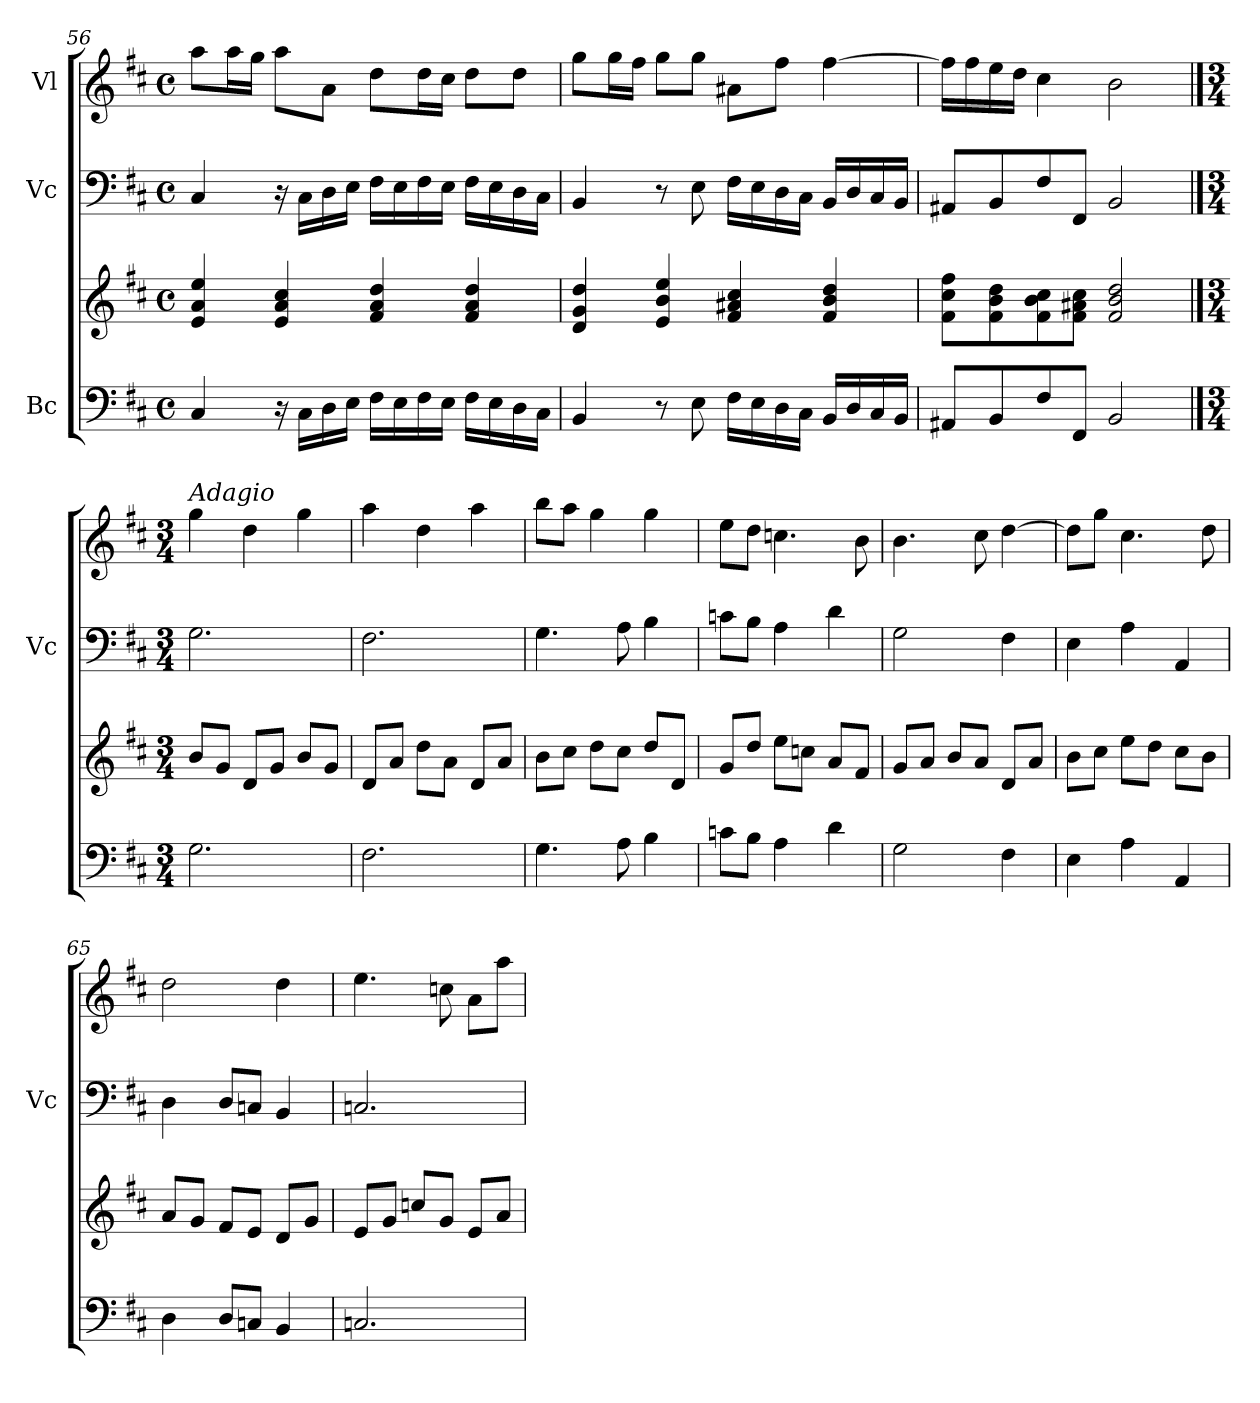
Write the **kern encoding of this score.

**kern	**kern	**kern	**kern
*part3	*part3	*part2	*part1
*staff4	*staff3	*staff2	*staff1
*I"Bc	*	*I"Vc	*I"Vl
*	*	*I'Vc	*
!!LO:PB:g=z
*clefF4	*clefG2	*clefF4	*clefG2
*k[f#c#]	*k[f#c#]	*k[f#c#]	*k[f#c#]
*M4/4	*M4/4	*M4/4	*M4/4
*met(c)	*met(c)	*met(c)	*met(c)
=56	=56	=56	=56
4C#/	4e/ 4a/ 4ee/	4C#/	8aa\L
.	.	.	16aa\L
.	.	.	16gg\JJ
16r	4e/ 4a/ 4cc#/	16r	8aa\L
16C#\LL	.	16C#\LL	.
16D\	.	16D\	8a\J
16E\JJ	.	16E\JJ	.
16F#\LL	4f#/ 4a/ 4dd/	16F#\LL	8dd\L
16E\	.	16E\	.
16F#\	.	16F#\	16dd\L
16E\JJ	.	16E\JJ	16cc#\JJ
16F#\LL	4f#/ 4a/ 4dd/	16F#\LL	8dd\L
16E\	.	16E\	.
16D\	.	16D\	8dd\J
16C#\JJ	.	16C#\JJ	.
=57	=57	=57	=57
4BB/	4d/ 4g/ 4dd/	4BB/	8gg\L
.	.	.	16gg\L
.	.	.	16ff#\JJ
8r	4e/ 4b/ 4ee/	8r	8gg\L
8E\	.	8E\	8gg\J
16F#\LL	4f#/ 4a#X/ 4cc#/	16F#\LL	8a#X\L
16E\	.	16E\	.
16D\	.	16D\	8ff#\J
16C#\JJ	.	16C#\JJ	.
16BB/LL	4f#/ 4b/ 4dd/	16BB/LL	[4ff#\
16D/	.	16D/	.
16C#/	.	16C#/	.
16BB/JJ	.	16BB/JJ	.
=58	=58	=58	=58
8AA#X/L	8f#\ 8cc#\ 8ff#\L	8AA#X/L	16ff#\LL]
.	.	.	16ff#\
8BB/	8f#\ 8b\ 8dd\	8BB/	16ee\
.	.	.	16dd\JJ
8F#/	8f#\ 8b\ 8cc#\	8F#/	4cc#\
8FF#/J	8f#\ 8a#X\ 8cc#\J	8FF#/J	.
2BB/	2f#/ 2b/ 2dd/	2BB/	2b\
!!LO:LB:g=z
==59	==59	==59	==59
*M3/4	*M3/4	*M3/4	*M3/4
*	*	*	*MM70
!	!	!	!LO:TX:a:i:t=Adagio
2.G\	8b/L	2.G\	4gg\
.	8g/J	.	.
.	8d/L	.	4dd\
.	8g/J	.	.
.	8b/L	.	4gg\
.	8g/J	.	.
=60	=60	=60	=60
2.F#\	8d/L	2.F#\	4aa\
.	8a/J	.	.
.	8dd\L	.	4dd\
.	8a\J	.	.
.	8d/L	.	4aa\
.	8a/J	.	.
=61	=61	=61	=61
4.G\	8b\L	4.G\	8bb\L
.	8cc#\J	.	8aa\J
.	8dd\L	.	4gg\
8A\	8cc#\J	8A\	.
4B\	8dd/L	4B\	4gg\
.	8d/J	.	.
=62	=62	=62	=62
8cn\L	8g/L	8cn\L	8ee\L
8B\J	8dd/J	8B\J	8dd\J
4A\	8ee\L	4A\	4.ccn\
.	8ccn\J	.	.
4d\	8a/L	4d\	.
.	8f#/J	.	8b\
=63	=63	=63	=63
2G\	8g/L	2G\	4.b\
.	8a/J	.	.
.	8b/L	.	.
.	8a/J	.	8cc#\
4F#\	8d/L	4F#\	[4dd\
.	8a/J	.	.
=64	=64	=64	=64
4E\	8b\L	4E\	8dd\L]
.	8cc#\J	.	8gg\J
4A\	8ee\L	4A\	4.cc#\
.	8dd\J	.	.
4AA/	8cc#\L	4AA/	.
.	8b\J	.	8dd\
!!LO:LB:g=z
=65	=65	=65	=65
4D\	8a/L	4D\	2dd\
.	8g/J	.	.
8D/L	8f#/L	8D/L	.
8Cn/J	8e/J	8Cn/J	.
4BB/	8d/L	4BB/	4dd\
.	8g/J	.	.
=66	=66	=66	=66
2.Cn/	8e/L	2.Cn/	4.ee\
.	8g/J	.	.
.	8ccn/L	.	.
.	8g/J	.	8ccn\
.	8e/L	.	8a\L
.	8a/J	.	8aa\J
=	=	=	=
*-	*-	*-	*-
